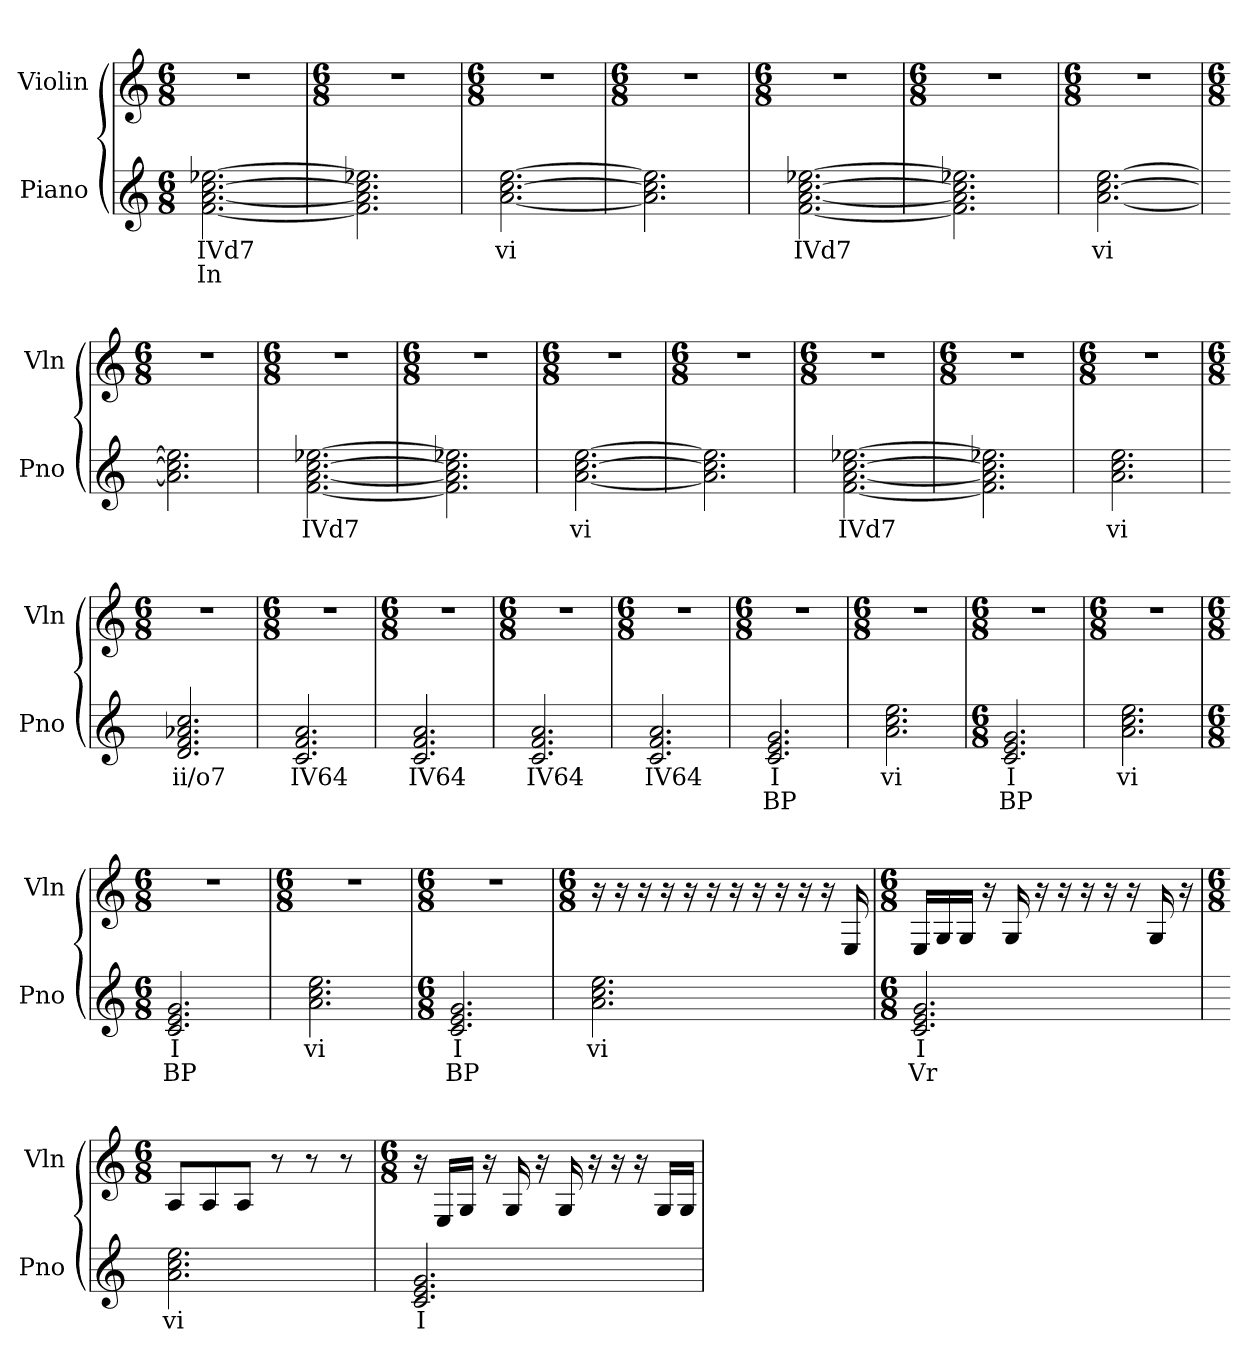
**kern	**text	**text	**kern
*part2	*part2	*part2	*part1
*staff2	*staff2	*staff2	*staff1
*I"Piano	*	*	*I"Violin
*I'Pno	*	*	*I'Vln
*k[]	*	*	*
*C:	*	*	*
*M6/8	*	*	*M6/8
=	=	=	=
[2.f [2.a [2.cc [2.ee-X	IVd7	In	2.r
=	=	=	=
*k[]	*	*	*
*C:	*	*	*
*	*	*	*M6/8
2.f] 2.a] 2.cc] 2.ee-X]	.	.	2.r
=	=	=	=
*k[]	*	*	*
*C:	*	*	*
*	*	*	*M6/8
[2.a [2.cc [2.ee	vi	.	2.r
=	=	=	=
*k[]	*	*	*
*C:	*	*	*
*	*	*	*M6/8
2.a] 2.cc] 2.ee]	.	.	2.r
=	=	=	=
*k[]	*	*	*
*C:	*	*	*
*	*	*	*M6/8
[2.f [2.a [2.cc [2.ee-X	IVd7	.	2.r
=	=	=	=
*k[]	*	*	*
*C:	*	*	*
*	*	*	*M6/8
2.f] 2.a] 2.cc] 2.ee-X]	.	.	2.r
=	=	=	=
*k[]	*	*	*
*C:	*	*	*
*	*	*	*M6/8
[2.a [2.cc [2.ee	vi	.	2.r
=	=	=	=
*k[]	*	*	*
*C:	*	*	*
*	*	*	*M6/8
2.a] 2.cc] 2.ee]	.	.	2.r
=	=	=	=
*k[]	*	*	*
*C:	*	*	*
*	*	*	*M6/8
[2.f [2.a [2.cc [2.ee-X	IVd7	.	2.r
=	=	=	=
*k[]	*	*	*
*C:	*	*	*
*	*	*	*M6/8
2.f] 2.a] 2.cc] 2.ee-X]	.	.	2.r
=	=	=	=
*k[]	*	*	*
*C:	*	*	*
*	*	*	*M6/8
[2.a [2.cc [2.ee	vi	.	2.r
=	=	=	=
*k[]	*	*	*
*C:	*	*	*
*	*	*	*M6/8
2.a] 2.cc] 2.ee]	.	.	2.r
=	=	=	=
*k[]	*	*	*
*C:	*	*	*
*	*	*	*M6/8
[2.f [2.a [2.cc [2.ee-X	IVd7	.	2.r
=	=	=	=
*k[]	*	*	*
*C:	*	*	*
*	*	*	*M6/8
2.f] 2.a] 2.cc] 2.ee-X]	.	.	2.r
=	=	=	=
*k[]	*	*	*
*C:	*	*	*
*	*	*	*M6/8
2.a 2.cc 2.ee	vi	.	2.r
=	=	=	=
*k[]	*	*	*
*C:	*	*	*
*	*	*	*M6/8
2.d 2.f 2.a-X 2.cc	ii/o7	.	2.r
=	=	=	=
*k[]	*	*	*
*C:	*	*	*
*	*	*	*M6/8
2.c 2.f 2.a	IV64	.	2.r
=	=	=	=
*k[]	*	*	*
*C:	*	*	*
*	*	*	*M6/8
2.c 2.f 2.a	IV64	.	2.r
=	=	=	=
*k[]	*	*	*
*C:	*	*	*
*	*	*	*M6/8
2.c 2.f 2.a	IV64	.	2.r
=	=	=	=
*k[]	*	*	*
*C:	*	*	*
*	*	*	*M6/8
2.c 2.f 2.a	IV64	.	2.r
=	=	=	=
*k[]	*	*	*
*C:	*	*	*
*	*	*	*M6/8
2.c 2.e 2.g	I	BP	2.r
=	=	=	=
*k[]	*	*	*
*C:	*	*	*
*	*	*	*M6/8
2.a 2.cc 2.ee	vi	.	2.r
=	=	=	=
*k[]	*	*	*
*C:	*	*	*
*M6/8	*	*	*M6/8
2.c 2.e 2.g	I	BP	2.r
=	=	=	=
*k[]	*	*	*
*C:	*	*	*
*	*	*	*M6/8
2.a 2.cc 2.ee	vi	.	2.r
=	=	=	=
*k[]	*	*	*
*C:	*	*	*
*M6/8	*	*	*M6/8
2.c 2.e 2.g	I	BP	2.r
=	=	=	=
*k[]	*	*	*
*C:	*	*	*
*	*	*	*M6/8
2.a 2.cc 2.ee	vi	.	2.r
=	=	=	=
*k[]	*	*	*
*C:	*	*	*
*M6/8	*	*	*M6/8
2.c 2.e 2.g	I	BP	2.r
=	=	=	=
*k[]	*	*	*
*C:	*	*	*
*	*	*	*M6/8
2.a 2.cc 2.ee	vi	.	16r
.	.	.	16r
.	.	.	16r
.	.	.	16r
.	.	.	16r
.	.	.	16r
.	.	.	16r
.	.	.	16r
.	.	.	16r
.	.	.	16r
.	.	.	16r
.	.	.	16E
=	=	=	=
*k[]	*	*	*
*C:	*	*	*
*M6/8	*	*	*M6/8
2.c 2.e 2.g	I	Vr	16ELL
.	.	.	16G
.	.	.	16GJJ
.	.	.	16r
.	.	.	16G
.	.	.	16r
.	.	.	16r
.	.	.	16r
.	.	.	16r
.	.	.	16r
.	.	.	16G
.	.	.	16r
=	=	=	=
*k[]	*	*	*
*C:	*	*	*
*	*	*	*M6/8
2.a 2.cc 2.ee	vi	.	8AL
.	.	.	8A
.	.	.	8AJ
.	.	.	8r
.	.	.	8r
.	.	.	8r
=	=	=	=
*k[]	*	*	*
*C:	*	*	*
*	*	*	*M6/8
2.c 2.e 2.g	I	.	16r
.	.	.	16ELL
.	.	.	16GJJ
.	.	.	16r
.	.	.	16G
.	.	.	16r
.	.	.	16G
.	.	.	16r
.	.	.	16r
.	.	.	16r
.	.	.	16GLL
.	.	.	16GJJ
=	=	=	=
*-	*-	*-	*-
